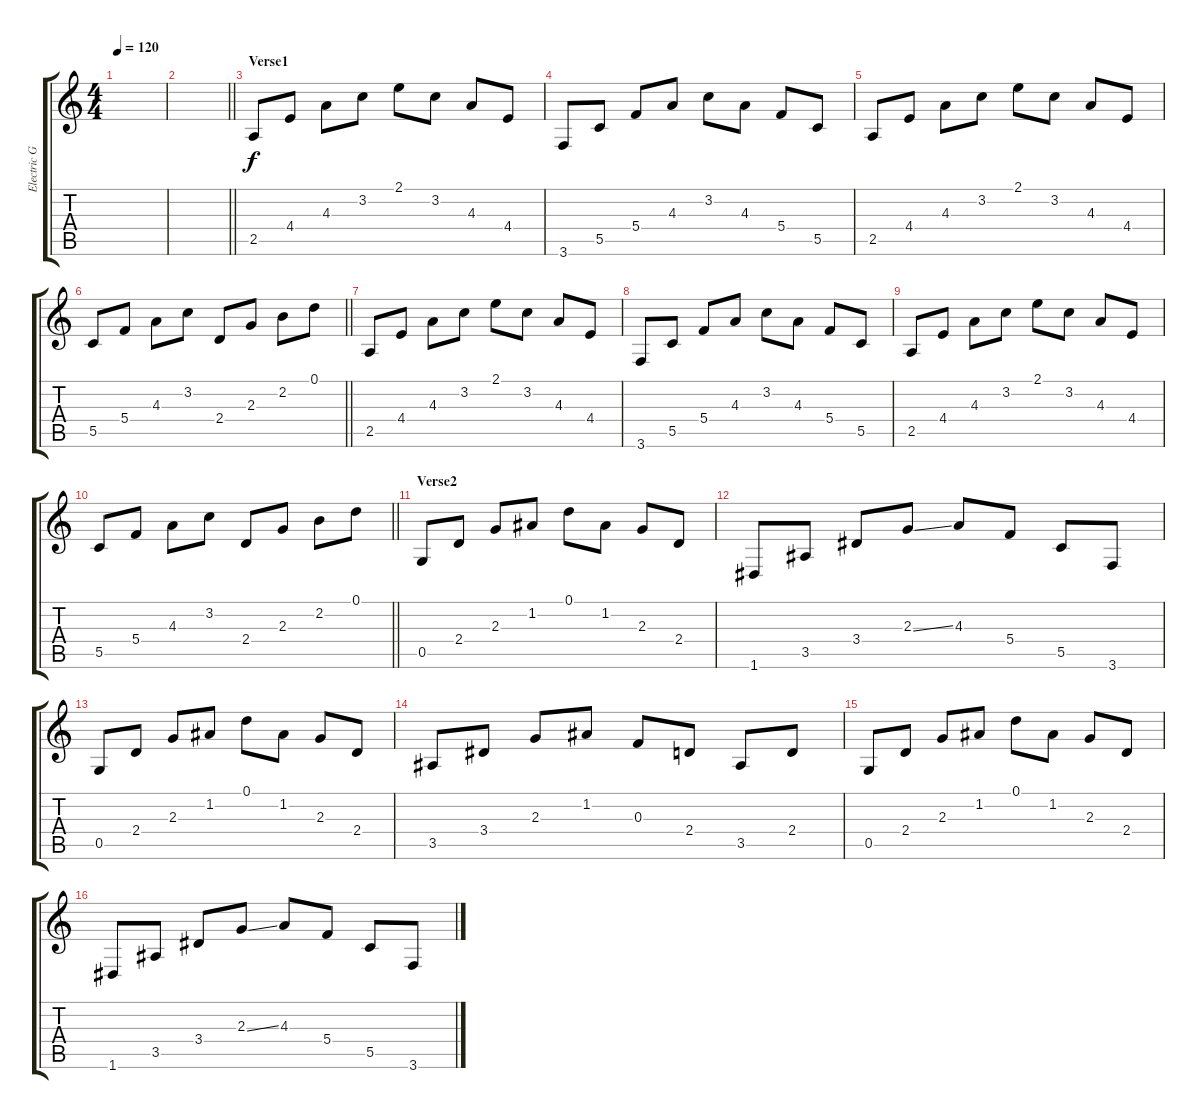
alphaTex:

\track ("Electric Guitar Clean" "Electric G") {instrument electricguitarclean}
\staff {score tabs}
\tuning (D4 A3 F3 C3 G2 D2) {hide}
\ts (4 4)
\tempo 120
\clef g2
\ks c
|
\barLineRight lightlight
|
\section ("" "Verse1")
2.5.8 4.4.8 4.3.8 3.2.8 2.1.8 3.2.8 4.3.8 4.4.8 |
3.6.8 5.5.8 5.4.8 4.3.8 3.2.8 4.3.8 5.4.8 5.5.8 |
2.5.8 4.4.8 4.3.8 3.2.8 2.1.8 3.2.8 4.3.8 4.4.8 |
\barLineRight lightlight
5.5.8 5.4.8 4.3.8 3.2.8 2.4.8 2.3.8 2.2.8 0.1.8 |
2.5.8 4.4.8 4.3.8 3.2.8 2.1.8 3.2.8 4.3.8 4.4.8 |
3.6.8 5.5.8 5.4.8 4.3.8 3.2.8 4.3.8 5.4.8 5.5.8 |
2.5.8 4.4.8 4.3.8 3.2.8 2.1.8 3.2.8 4.3.8 4.4.8 |
\barLineRight lightlight
5.5.8 5.4.8 4.3.8 3.2.8 2.4.8 2.3.8 2.2.8 0.1.8 |
\section ("" "Verse2")
0.5.8 2.4.8 2.3.8 1.2.8 0.1.8 1.2.8 2.3.8 2.4.8 |
1.6.8 3.5.8 3.4.8 2.3{ss}.8 4.3.8 5.4.8 5.5.8 3.6.8 |
0.5.8 2.4.8 2.3.8 1.2.8 0.1.8 1.2.8 2.3.8 2.4.8 |
3.5.8 3.4.8 2.3.8 1.2.8 0.3.8 2.4.8 3.5.8 2.4.8 |
0.5.8 2.4.8 2.3.8 1.2.8 0.1.8 1.2.8 2.3.8 2.4.8 |
1.6.8 3.5.8 3.4.8 2.3{ss}.8 4.3.8 5.4.8 5.5.8 3.6.8
